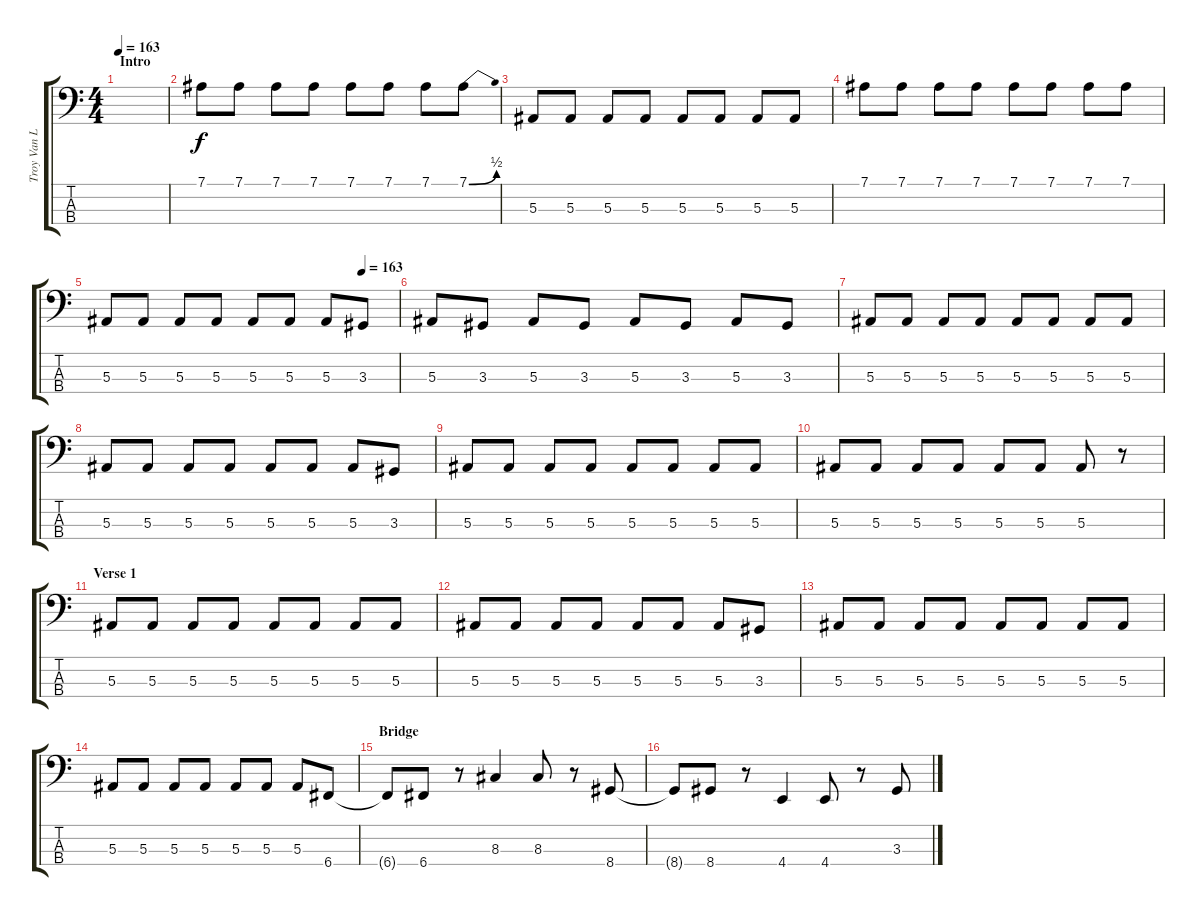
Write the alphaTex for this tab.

\track ("Troy Van Leeuwan" "Troy Van L") {instrument electricbassfinger}
\staff {score tabs}
\tuning (Eb2 Bb1 F1 C1) {hide}
\ts (4 4)
\section ("" "Intro")
\tempo 163
\tempo 157
\tempo 163
\clef f4
\ks c
|
7.1.8 7.1.8 7.1.8 7.1.8 7.1.8 7.1.8 7.1.8 7.1{be (bend 0 0 60 2)}.8 |
5.3.8 5.3.8 5.3.8 5.3.8 5.3.8 5.3.8 5.3.8 5.3.8 |
7.1.8 7.1.8 7.1.8 7.1.8 7.1.8 7.1.8 7.1.8 7.1.8 |
\tempo (163 0.875)
5.3.8 5.3.8 5.3.8 5.3.8 5.3.8 5.3.8 5.3.8 3.3.8 |
5.3.8 3.3.8 5.3.8 3.3.8 5.3.8 3.3.8 5.3.8 3.3.8 |
5.3.8 5.3.8 5.3.8 5.3.8 5.3.8 5.3.8 5.3.8 5.3.8 |
5.3.8 5.3.8 5.3.8 5.3.8 5.3.8 5.3.8 5.3.8 3.3.8 |
5.3.8 5.3.8 5.3.8 5.3.8 5.3.8 5.3.8 5.3.8 5.3.8 |
5.3.8 5.3.8 5.3.8 5.3.8 5.3.8 5.3.8 5.3.8 r.8 |
\section ("" "Verse 1")
5.3.8 5.3.8 5.3.8 5.3.8 5.3.8 5.3.8 5.3.8 5.3.8 |
5.3.8 5.3.8 5.3.8 5.3.8 5.3.8 5.3.8 5.3.8 3.3.8 |
5.3.8 5.3.8 5.3.8 5.3.8 5.3.8 5.3.8 5.3.8 5.3.8 |
5.3.8 5.3.8 5.3.8 5.3.8 5.3.8 5.3.8 5.3.8 6.4.8 |
\section ("" "Bridge")
6.4{t}.8 6.4.8 r.8 8.3.4 8.3.8 r.8 8.4.8 |
8.4{t}.8 8.4.8 r.8 4.4.4 4.4.8 r.8 3.3.8
